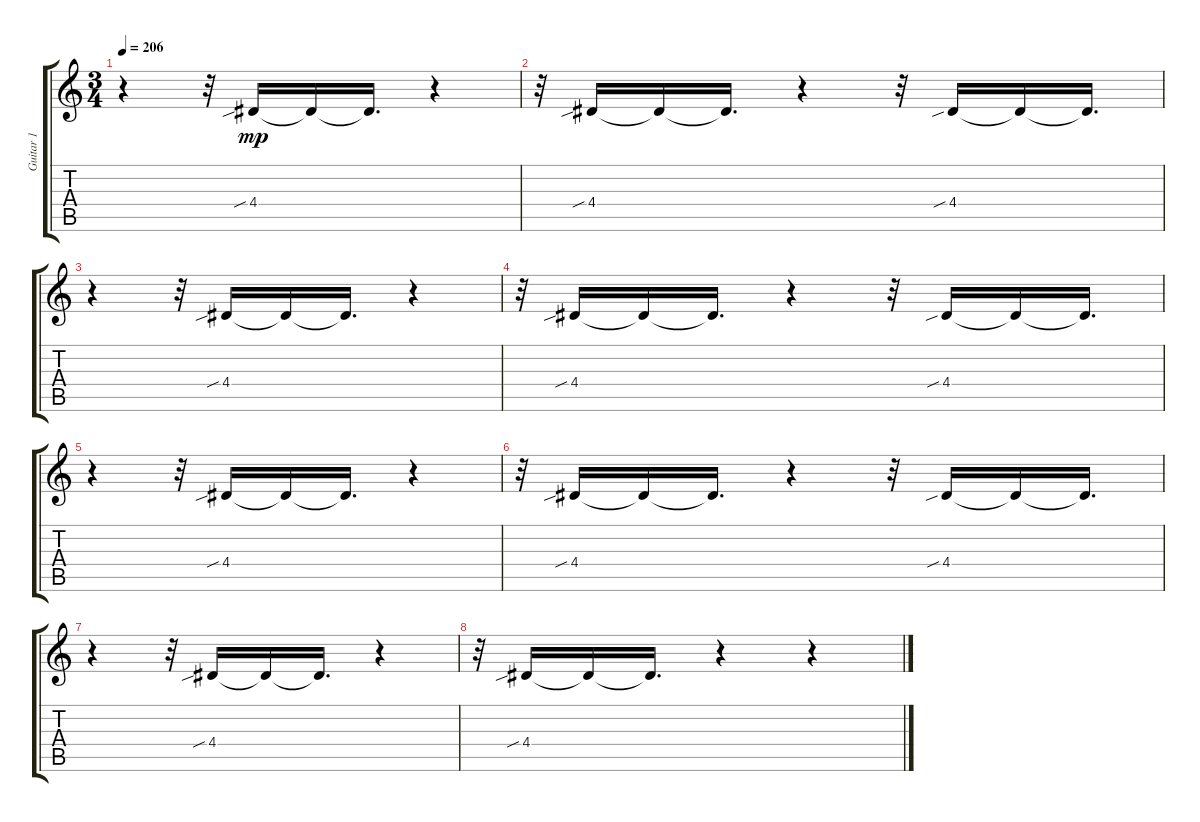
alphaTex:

\track ("Guitar 1" "Guitar 1") {instrument distortionguitar}
\staff {score tabs}
\tuning (Db4 Ab3 E3 B2 Gb2 Db2) {hide}
\ts (3 4)
\tempo 206
\clef g2
\ks c
r.4{dy mp} r.32 4.4{sib}.16 4.4{t}.16 4.4{t}.16{d} r.4 |
r.32 4.4{sib}.16 4.4{t}.16 4.4{t}.16{d} r.4{volume 0 instrument distortionguitar} r.32 4.4{sib}.16 4.4{t}.16 4.4{t}.16{d} |
r.4 r.32 4.4{sib}.16 4.4{t}.16 4.4{t}.16{d} r.4 |
r.32 4.4{sib}.16 4.4{t}.16 4.4{t}.16{d} r.4 r.32 4.4{sib}.16 4.4{t}.16 4.4{t}.16{d} |
r.4 r.32 4.4{sib}.16 4.4{t}.16 4.4{t}.16{d} r.4 |
r.32 4.4{sib}.16 4.4{t}.16 4.4{t}.16{d} r.4 r.32 4.4{sib}.16 4.4{t}.16 4.4{t}.16{d} |
r.4 r.32 4.4{sib}.16 4.4{t}.16 4.4{t}.16{d} r.4 |
r.32 4.4{sib}.16 4.4{t}.16 4.4{t}.16{d} r.4 r.4
